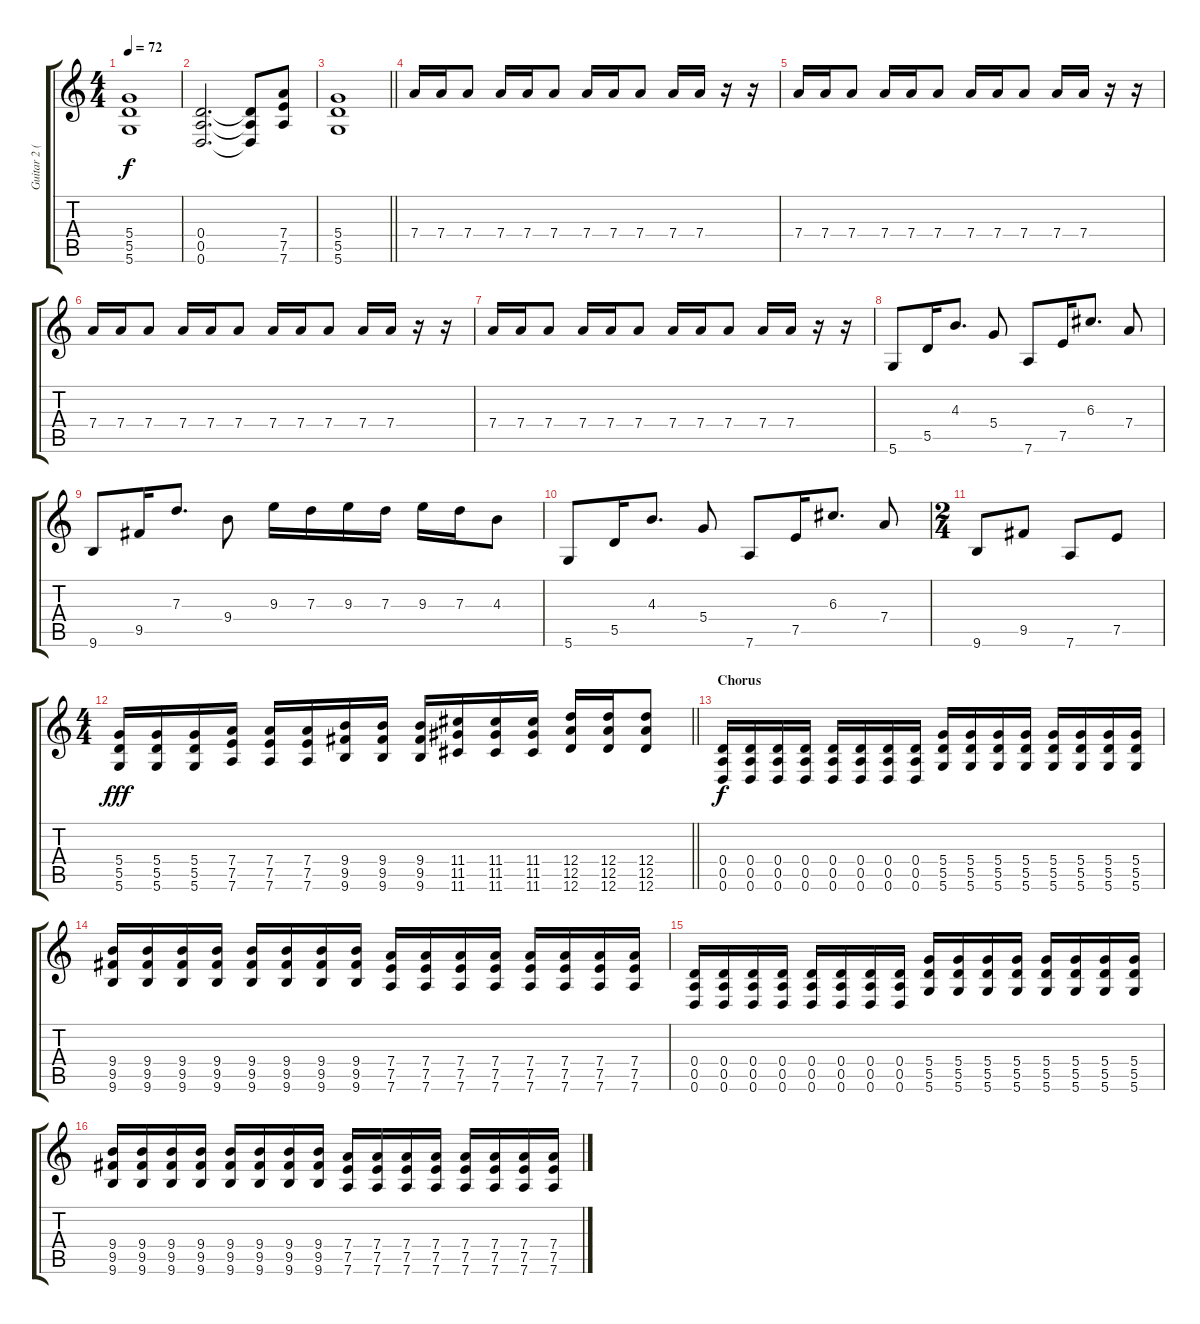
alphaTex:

\track ("Guitar 2 (Joe)" "Guitar 2 (") {instrument overdrivenguitar}
\staff {score tabs}
\tuning (E4 B3 G3 D3 A2 D2) {hide}
\ts (4 4)
\tempo 72
\clef g2
\ks c
(5.4 5.5 5.6).1{dy f} |
(0.4 0.5 0.6).2{d} (0.4{t} 0.5{t} 0.6{t}).8 (7.4 7.5 7.6).8 |
\barLineRight lightlight
(5.4 5.5 5.6).1 |
7.4.16 7.4.16 7.4.8 7.4.16 7.4.16 7.4.8 7.4.16 7.4.16 7.4.8 7.4.16 7.4.16 r.16 r.16 |
7.4.16 7.4.16 7.4.8 7.4.16 7.4.16 7.4.8 7.4.16 7.4.16 7.4.8 7.4.16 7.4.16 r.16 r.16 |
7.4.16 7.4.16 7.4.8 7.4.16 7.4.16 7.4.8 7.4.16 7.4.16 7.4.8 7.4.16 7.4.16 r.16 r.16 |
7.4.16 7.4.16 7.4.8 7.4.16 7.4.16 7.4.8 7.4.16 7.4.16 7.4.8 7.4.16 7.4.16 r.16 r.16 |
5.6.8 5.5.16 4.3.8{d} 5.4.8 7.6.8 7.5.16 6.3.8{d} 7.4.8 |
9.6.8 9.5.16 7.3.8{d} 9.4.8 9.3.16 7.3.16 9.3.16 7.3.16 9.3.16 7.3.16 4.3.8 |
5.6.8 5.5.16 4.3.8{d} 5.4.8 7.6.8 7.5.16 6.3.8{d} 7.4.8 |
\ts (2 4)
9.6.8 9.5.8 7.6.8 7.5.8 |
\ts (4 4)
\barLineRight lightlight
(5.4 5.5 5.6).16{dy fff} (5.4 5.5 5.6).16 (5.4 5.5 5.6).16 (7.4 7.5 7.6).16 (7.4 7.5 7.6).16 (7.4 7.5 7.6).16 (9.4 9.5 9.6).16 (9.4 9.5 9.6).16 (9.4 9.5 9.6).16 (11.4 11.5 11.6).16 (11.4 11.5 11.6).16 (11.4 11.5 11.6).16 (12.4 12.5 12.6).16 (12.4 12.5 12.6).16 (12.4 12.5 12.6).8 |
\section ("" "Chorus")
(0.4 0.5 0.6).16{dy f} (0.4 0.5 0.6).16 (0.4 0.5 0.6).16 (0.4 0.5 0.6).16 (0.4 0.5 0.6).16 (0.4 0.5 0.6).16 (0.4 0.5 0.6).16 (0.4 0.5 0.6).16 (5.4 5.5 5.6).16 (5.4 5.5 5.6).16 (5.4 5.5 5.6).16 (5.4 5.5 5.6).16 (5.4 5.5 5.6).16 (5.4 5.5 5.6).16 (5.4 5.5 5.6).16 (5.4 5.5 5.6).16 |
(9.4 9.5 9.6).16 (9.4 9.5 9.6).16 (9.4 9.5 9.6).16 (9.4 9.5 9.6).16 (9.4 9.5 9.6).16 (9.4 9.5 9.6).16 (9.4 9.5 9.6).16 (9.4 9.5 9.6).16 (7.4 7.5 7.6).16 (7.4 7.5 7.6).16 (7.4 7.5 7.6).16 (7.4 7.5 7.6).16 (7.4 7.5 7.6).16 (7.4 7.5 7.6).16 (7.4 7.5 7.6).16 (7.4 7.5 7.6).16 |
(0.4 0.5 0.6).16 (0.4 0.5 0.6).16 (0.4 0.5 0.6).16 (0.4 0.5 0.6).16 (0.4 0.5 0.6).16 (0.4 0.5 0.6).16 (0.4 0.5 0.6).16 (0.4 0.5 0.6).16 (5.4 5.5 5.6).16 (5.4 5.5 5.6).16 (5.4 5.5 5.6).16 (5.4 5.5 5.6).16 (5.4 5.5 5.6).16 (5.4 5.5 5.6).16 (5.4 5.5 5.6).16 (5.4 5.5 5.6).16 |
(9.4 9.5 9.6).16 (9.4 9.5 9.6).16 (9.4 9.5 9.6).16 (9.4 9.5 9.6).16 (9.4 9.5 9.6).16 (9.4 9.5 9.6).16 (9.4 9.5 9.6).16 (9.4 9.5 9.6).16 (7.4 7.5 7.6).16 (7.4 7.5 7.6).16 (7.4 7.5 7.6).16 (7.4 7.5 7.6).16 (7.4 7.5 7.6).16 (7.4 7.5 7.6).16 (7.4 7.5 7.6).16 (7.4 7.5 7.6).16
